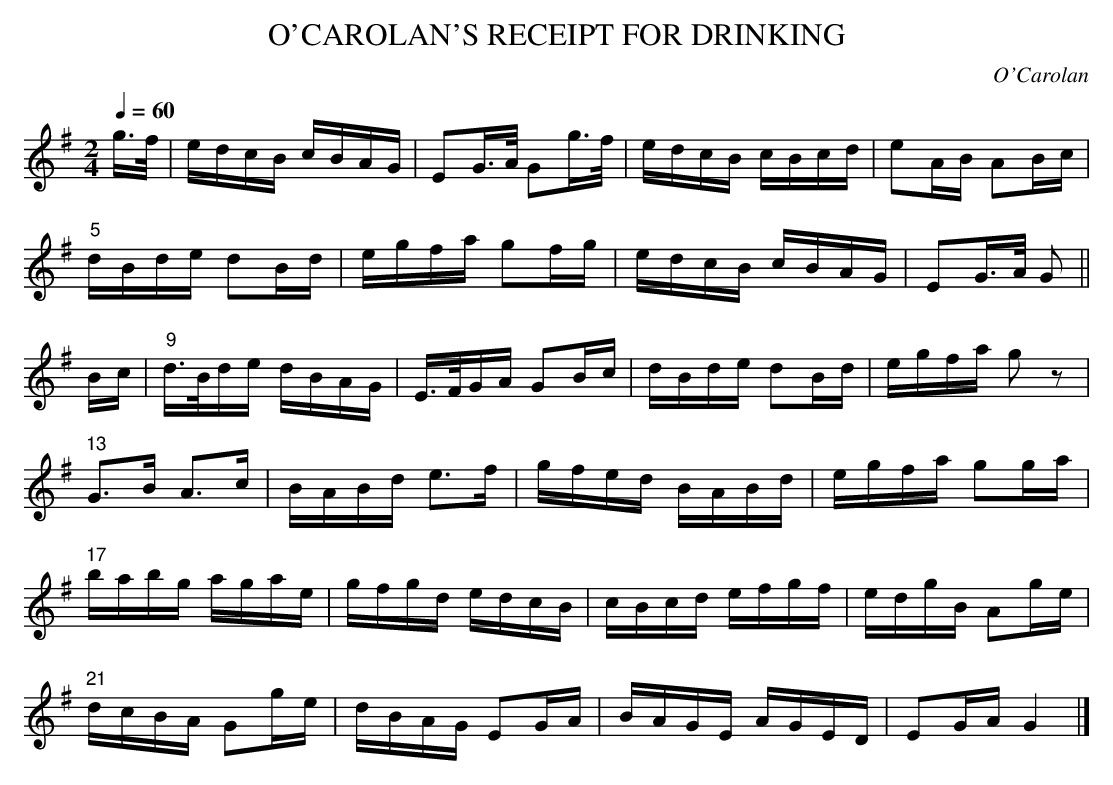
X:1
T:O'CAROLAN'S RECEIPT FOR DRINKING
C:O'Carolan
Q:1/4=60
M:2/4
L:1/16
K:G
g>f|edcB cBAG|E2G>A G2g>f|edcB cBcd|e2AB A2Bc|
"5"dBde d2Bd|egfa g2fg|edcB cBAG|E2G>A G2||
Bc|"9"d>Bde dBAG|E>FGA G2Bc|dBde d2Bd|egfa g2z2|
"13"G3B A3c|BABd e3f|gfed BABd|egfa g2ga|
"17"babg agae|gfgd edcB|cBcd efgf|edgB A2ge|
"21"dcBA G2ge|dBAG E2GA|BAGE AGED|E2GA G4|]
